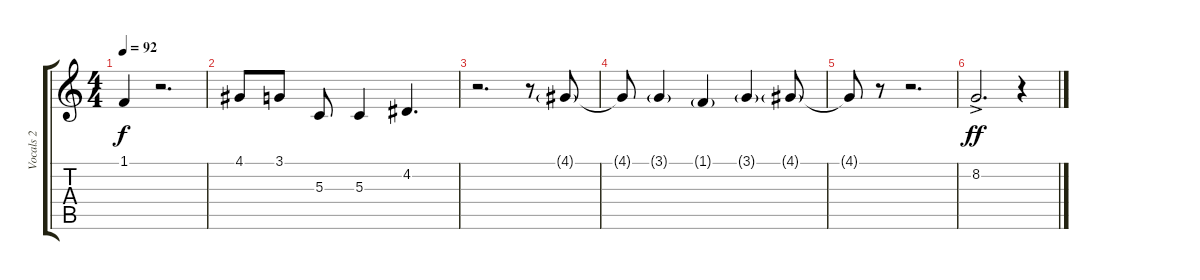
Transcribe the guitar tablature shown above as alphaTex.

\track ("Vocals 2" "Vocals 2") {instrument tenorsax}
\staff {score tabs}
\tuning (E4 B3 G3 D3 A2 E2) {hide}
\ts (4 4)
\tempo 92
\clef g2
\ks c
1.1{t}.4{dy f} r.2{d} |
4.1.8 3.1.8 5.3.8 5.3.4 4.2.4{d} |
r.2{d} r.8 4.1{g}.8 |
4.1{t}.8 3.1{g}.4 1.1{g}.4 3.1{g}.4 4.1{g}.8 |
4.1{t}.8 r.8 r.2{d} |
8.2{ac}.2{d dy ff} r.4
